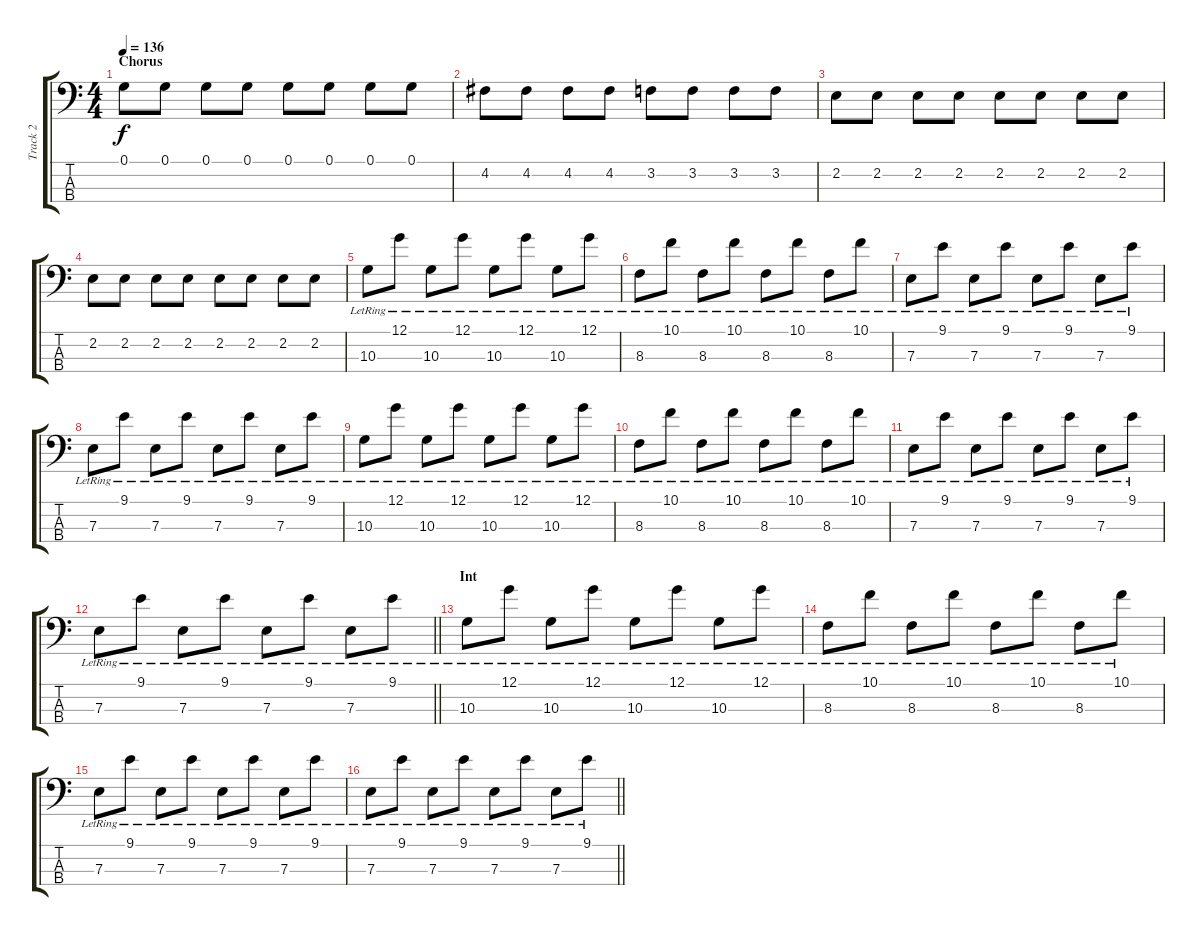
\track ("Track 2" "Track 2") {instrument electricbassfinger}
\staff {score tabs}
\tuning (G2 D2 A1 E1) {hide}
\ts (4 4)
\section ("" "Chorus")
\tempo 136
\clef f4
\ks c
0.1.8{dy f} 0.1.8 0.1.8 0.1.8 0.1.8 0.1.8 0.1.8 0.1.8 |
4.2.8 4.2.8 4.2.8 4.2.8 3.2.8 3.2.8 3.2.8 3.2.8 |
2.2.8 2.2.8 2.2.8 2.2.8 2.2.8 2.2.8 2.2.8 2.2.8 |
2.2.8 2.2.8 2.2.8 2.2.8 2.2.8 2.2.8 2.2.8 2.2.8 |
10.3{lr}.8 12.1{lr}.8 10.3{lr}.8 12.1{lr}.8 10.3{lr}.8 12.1{lr}.8 10.3{lr}.8 12.1{lr}.8 |
8.3{lr}.8 10.1{lr}.8 8.3{lr}.8 10.1{lr}.8 8.3{lr}.8 10.1{lr}.8 8.3{lr}.8 10.1{lr}.8 |
7.3{lr}.8 9.1{lr}.8 7.3{lr}.8 9.1{lr}.8 7.3{lr}.8 9.1{lr}.8 7.3{lr}.8 9.1{lr}.8 |
7.3{lr}.8 9.1{lr}.8 7.3{lr}.8 9.1{lr}.8 7.3{lr}.8 9.1{lr}.8 7.3{lr}.8 9.1{lr}.8 |
10.3{lr}.8 12.1{lr}.8 10.3{lr}.8 12.1{lr}.8 10.3{lr}.8 12.1{lr}.8 10.3{lr}.8 12.1{lr}.8 |
8.3{lr}.8 10.1{lr}.8 8.3{lr}.8 10.1{lr}.8 8.3{lr}.8 10.1{lr}.8 8.3{lr}.8 10.1{lr}.8 |
7.3{lr}.8 9.1{lr}.8 7.3{lr}.8 9.1{lr}.8 7.3{lr}.8 9.1{lr}.8 7.3{lr}.8 9.1{lr}.8 |
\barLineRight lightlight
7.3{lr}.8 9.1{lr}.8 7.3{lr}.8 9.1{lr}.8 7.3{lr}.8 9.1{lr}.8 7.3{lr}.8 9.1{lr}.8 |
\section ("" "Int")
10.3{lr}.8 12.1{lr}.8 10.3{lr}.8 12.1{lr}.8 10.3{lr}.8 12.1{lr}.8 10.3{lr}.8 12.1{lr}.8 |
8.3{lr}.8 10.1{lr}.8 8.3{lr}.8 10.1{lr}.8 8.3{lr}.8 10.1{lr}.8 8.3{lr}.8 10.1{lr}.8 |
7.3{lr}.8 9.1{lr}.8 7.3{lr}.8 9.1{lr}.8 7.3{lr}.8 9.1{lr}.8 7.3{lr}.8 9.1{lr}.8 |
\barLineRight lightlight
7.3{lr}.8 9.1{lr}.8 7.3{lr}.8 9.1{lr}.8 7.3{lr}.8 9.1{lr}.8 7.3{lr}.8 9.1{lr}.8
